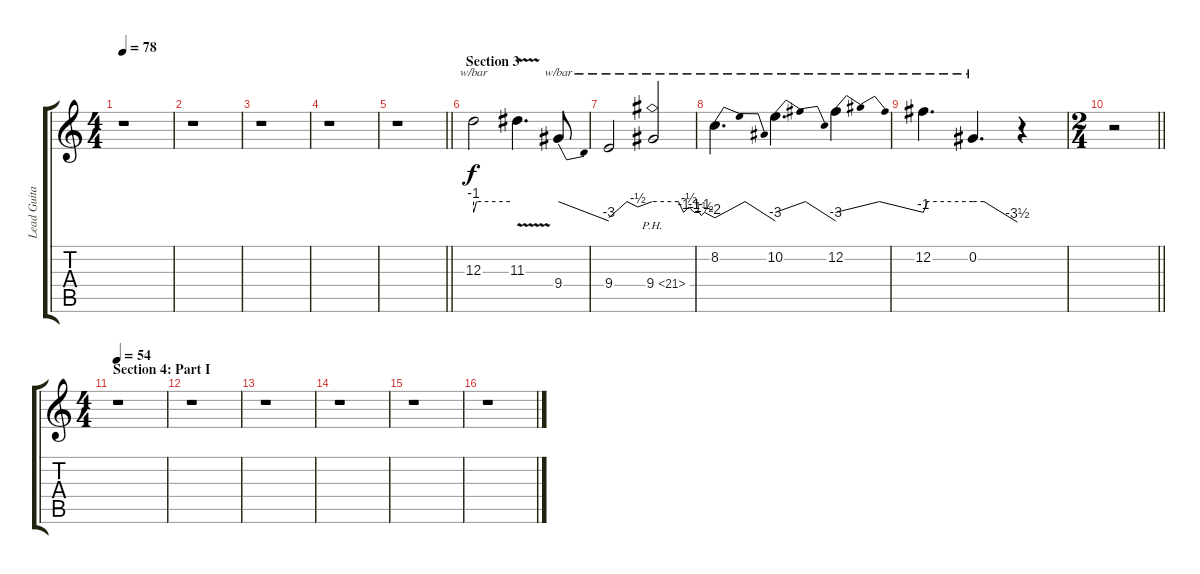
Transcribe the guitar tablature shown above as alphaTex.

\track ("Lead Guitar (Distortion)" "Lead Guita") {instrument distortionguitar}
\staff {score tabs}
\tuning (Db4 Ab3 E3 B2 Gb2 Db2) {hide}
\ts (4 4)
\tempo 78
\clef g2
\ks c
r.1{dy f} |
r.1 |
r.1 |
r.1 |
\barLineRight lightlight
r.1 |
\section ("" "Section 3")
12.3.2{tbe (custom default 0 -4 5 0 60 0)} 11.3{v}.4{d} 9.4.8{tbe (dive default 0 0 60 -12)} |
9.4.2{tbe (custom default 0 -8 25 0 40 -2 60 0)} 9.4{ph 12}.2{tbe (custom default 0 0 25 0 30 -4 35 -2 40 -4 45 -4 47 -6 50 -4 60 -8)} |
8.2.4{d tbe (dip default 0 -8 5 0 55 0 60 -12)} 10.2.4{d tbe (dip default 0 -4 10 0 55 0 60 -12)} 12.2.4{tbe (dip default 0 -4 5 0 45 0 60 -4)} |
12.2.4{d tbe (custom default 0 -4 5 0 60 0)} 0.2.4{d tbe (custom default 0 0 15 0 60 -14)} r.4 |
\ts (2 4)
\barLineRight lightlight
r.2 |
\ts (4 4)
\section ("" "Section 4: Part I")
\tempo 54
r.1 |
r.1 |
r.1 |
r.1 |
r.1 |
r.1
